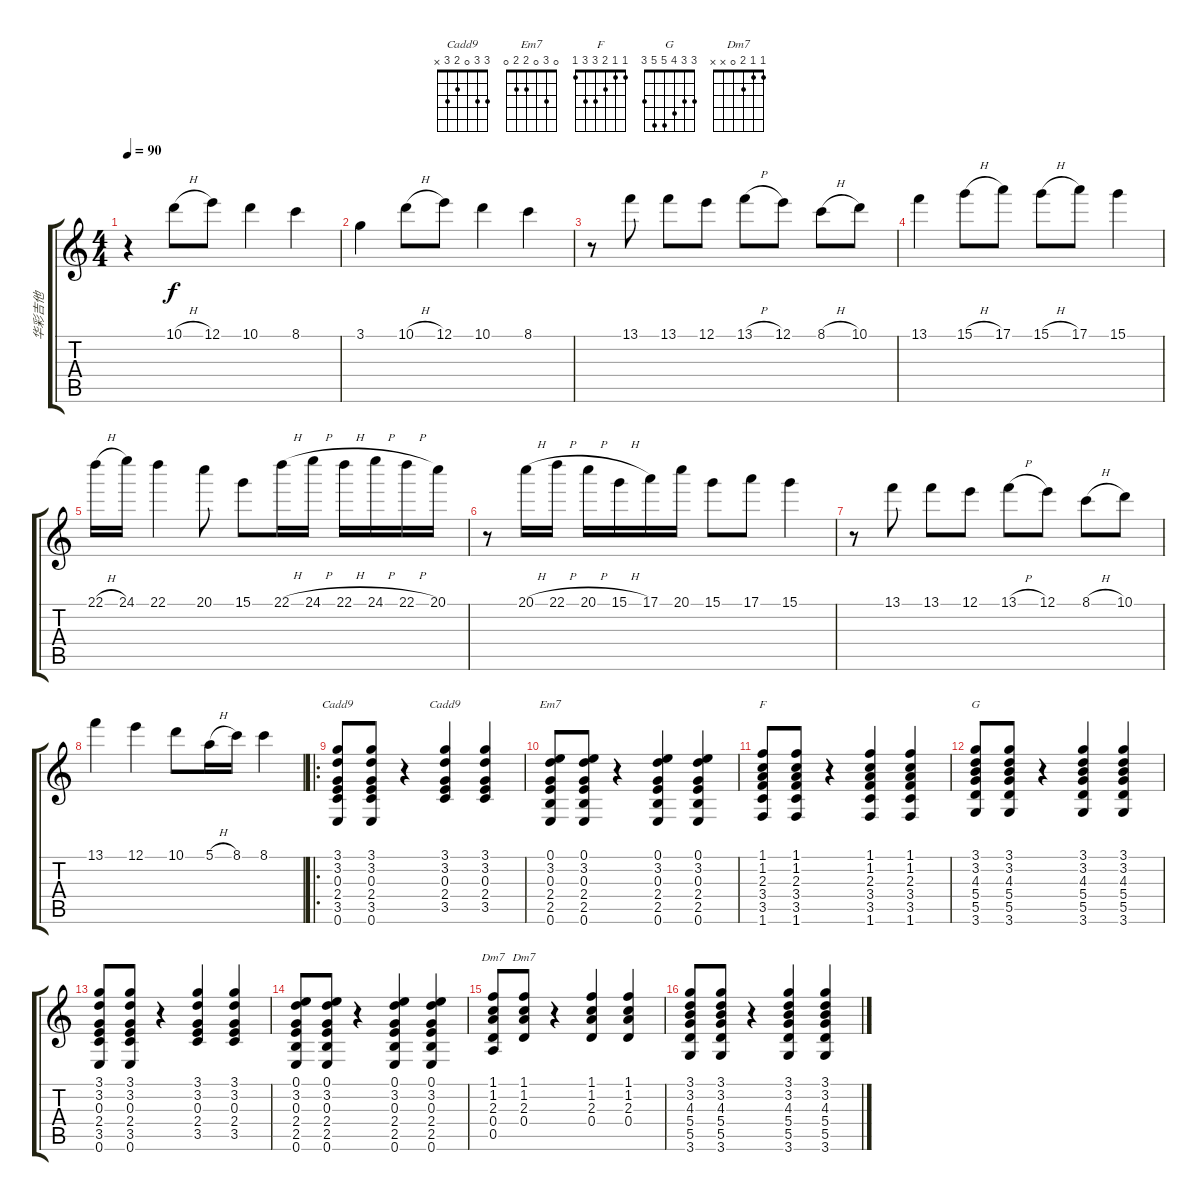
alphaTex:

\track ("华彩吉他" "华彩吉他") {instrument acousticguitarnylon}
\staff {score tabs}
\tuning (E4 B3 G3 D3 A2 E2) {hide}
\chord ("Cadd9" 3 3 0 2 3 0)
\chord ("Cadd9" 3 3 0 2 3 x)
\chord ("Em7" 0 3 0 2 2 0)
\chord ("F" 1 1 2 3 3 1)
\chord ("G" 3 3 4 5 5 3)
\chord ("Dm7" 1 1 2 0 0 x)
\chord ("Dm7" 1 1 2 0 x x)
\ts (4 4)
\tempo 90
\clef g2
\ks c
r.4{dy f} 10.1{h}.8 12.1.8 10.1.4 8.1.4 |
3.1.4 10.1{h}.8 12.1.8 10.1.4 8.1.4 |
r.8 13.1.8 13.1.8 12.1.8 13.1{h}.8 12.1.8 8.1{h}.8 10.1.8 |
13.1.4 15.1{h}.8 17.1.8 15.1{h}.8 17.1.8 15.1.4 |
22.1{h}.16 24.1.16 22.1.4 20.1.8 15.1.8 22.1{h}.16 24.1{h}.16 22.1{h}.16 24.1{h}.16 22.1{h}.16 20.1.16 |
r.8 20.1{h}.16 22.1{h}.16 20.1{h}.16 15.1{h}.16 17.1.16 20.1.16 15.1.8 17.1.8 15.1.4 |
r.8 13.1.8 13.1.8 12.1.8 13.1{h}.8 12.1.8 8.1{h}.8 10.1.8 |
13.1.4 12.1.4 10.1.8 5.1{h}.16 8.1.16 8.1.4 |
\ro
(3.1 3.2 0.3 2.4 3.5 0.6).8{ch "Cadd9"} (3.1 3.2 0.3 2.4 3.5 0.6).8 r.4 (3.1 3.2 0.3 2.4 3.5).4{ch "Cadd9"} (3.1 3.2 0.3 2.4 3.5).4 |
(0.1 3.2 0.3 2.4 2.5 0.6).8{ch "Em7"} (0.1 3.2 0.3 2.4 2.5 0.6).8 r.4 (0.1 3.2 0.3 2.4 2.5 0.6).4 (0.1 3.2 0.3 2.4 2.5 0.6).4 |
(1.1 1.2 2.3 3.4 3.5 1.6).8{ch "F"} (1.1 1.2 2.3 3.4 3.5 1.6).8 r.4 (1.1 1.2 2.3 3.4 3.5 1.6).4 (1.1 1.2 2.3 3.4 3.5 1.6).4 |
(3.1 3.2 4.3 5.4 5.5 3.6).8{ch "G"} (3.1 3.2 4.3 5.4 5.5 3.6).8 r.4 (3.1 3.2 4.3 5.4 5.5 3.6).4 (3.1 3.2 4.3 5.4 5.5 3.6).4 |
(3.1 3.2 0.3 2.4 3.5 0.6).8 (3.1 3.2 0.3 2.4 3.5 0.6).8 r.4 (3.1 3.2 0.3 2.4 3.5).4 (3.1 3.2 0.3 2.4 3.5).4 |
(0.1 3.2 0.3 2.4 2.5 0.6).8 (0.1 3.2 0.3 2.4 2.5 0.6).8 r.4 (0.1 3.2 0.3 2.4 2.5 0.6).4 (0.1 3.2 0.3 2.4 2.5 0.6).4 |
(1.1 1.2 2.3 0.4 0.5).8{ch "Dm7"} (1.1 1.2 2.3 0.4).8{ch "Dm7"} r.4 (1.1 1.2 2.3 0.4).4 (1.1 1.2 2.3 0.4).4 |
(3.1 3.2 4.3 5.4 5.5 3.6).8 (3.1 3.2 4.3 5.4 5.5 3.6).8 r.4 (3.1 3.2 4.3 5.4 5.5 3.6).4 (3.1 3.2 4.3 5.4 5.5 3.6).4
